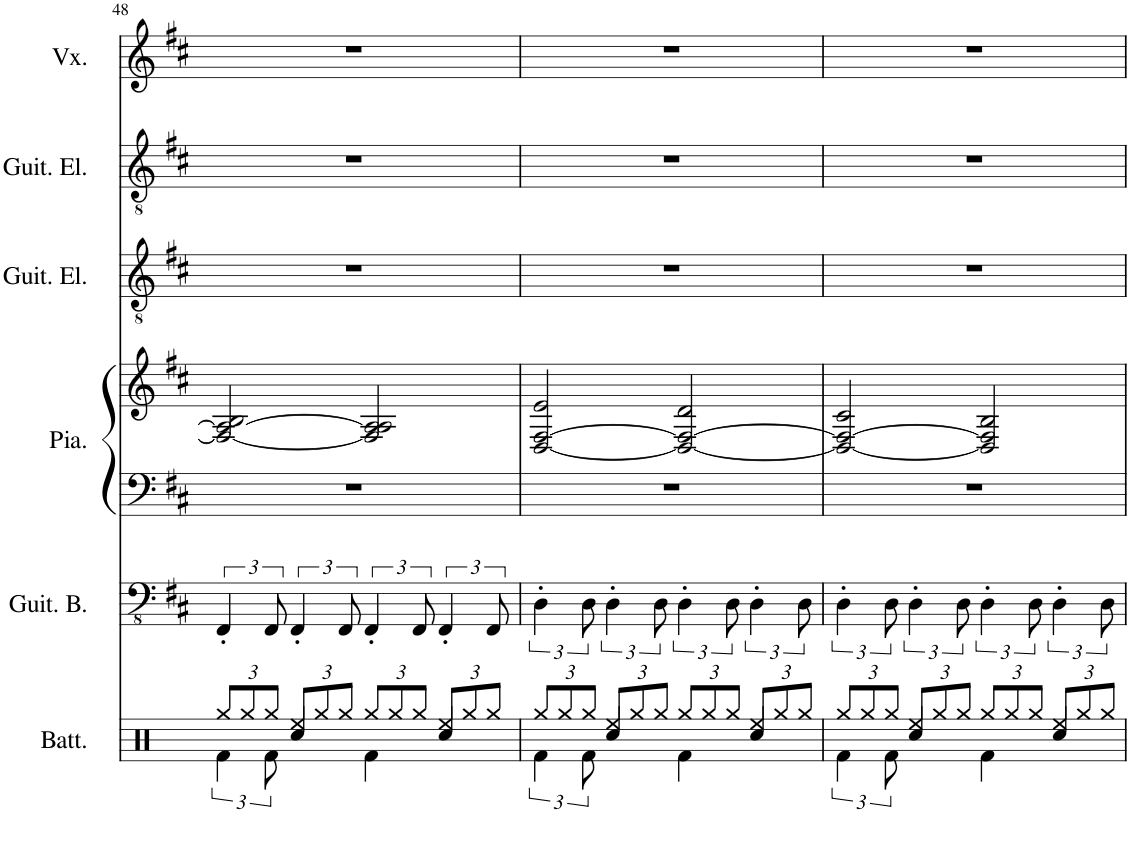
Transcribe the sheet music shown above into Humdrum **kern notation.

**kern	**kern	**kern	**kern	**kern	**kern	**kern
*part6	*part5	*part4	*part4	*part3	*part2	*part1
*staff7	*staff6	*staff5	*staff4	*staff3	*staff2	*staff1
*I"Batterie	*I"Guitare basse	*I"Piano	*	*I"Guitare électrique	*I"Guitare électrique	*I"Voix
*I'Batt.	*I'Guit. B.	*I'Pia.	*	*I'Guit. El.	*I'Guit. El.	*I'Vx.
!!LO:PB:g=z
*clefX	*clefFv4	*clefF4	*clefG2	*clefGv2	*clefGv2	*clefG2
*k[]	*k[f#c#]	*k[f#c#]	*k[f#c#]	*k[f#c#]	*k[f#c#]	*k[f#c#]
*M4/4	*M4/4	*M4/4	*M4/4	*M4/4	*M4/4	*M4/4
=48	=48	=48	=48	=48	=48	=48
*^	*	*	*	*	*	*
*Xbrackettup	*brackettup	*	*	*	*	*	*
12Rgg/L	6Rf\	6FFF#'/	1r	2F#/_ 2A/_ 2B/	1r	1r	1r
12Rgg/	.	.	.	.	.	.	.
12Rgg/J	12Rf\	12FFF#/	.	.	.	.	.
*Xbrackettup	*	*	*	*	*	*	*
12Ree/L	4Rcc/	6FFF#'/	.	.	.	.	.
12Rgg/	.	.	.	.	.	.	.
12Rgg/J	.	12FFF#/	.	.	.	.	.
12Rgg/L	4Rf\	6FFF#'/	.	2F#/] 2A/] 2A/	.	.	.
12Rgg/	.	.	.	.	.	.	.
12Rgg/J	.	12FFF#/	.	.	.	.	.
12Ree/L	4Rcc/	6FFF#'/	.	.	.	.	.
12Rgg/	.	.	.	.	.	.	.
12Rgg/J	.	12FFF#/	.	.	.	.	.
=49	=49	=49	=49	=49	=49	=49	=49
*	*brackettup	*	*	*	*	*	*
12Rgg/L	6Rf\	6DD'\	1r	[2D/ [2F#/ 2e/	1r	1r	1r
12Rgg/	.	.	.	.	.	.	.
12Rgg/J	12Rf\	12DD\	.	.	.	.	.
*Xbrackettup	*	*	*	*	*	*	*
12Ree/L	4Rcc/	6DD'\	.	.	.	.	.
12Rgg/	.	.	.	.	.	.	.
12Rgg/J	.	12DD\	.	.	.	.	.
12Rgg/L	4Rf\	6DD'\	.	2D/_ 2F#/_ 2d/	.	.	.
12Rgg/	.	.	.	.	.	.	.
12Rgg/J	.	12DD\	.	.	.	.	.
12Ree/L	4Rcc/	6DD'\	.	.	.	.	.
12Rgg/	.	.	.	.	.	.	.
12Rgg/J	.	12DD\	.	.	.	.	.
=50	=50	=50	=50	=50	=50	=50	=50
*	*brackettup	*	*	*	*	*	*
12Rgg/L	6Rf\	6DD'\	1r	2D/_ 2F#/_ 2c#/	1r	1r	1r
12Rgg/	.	.	.	.	.	.	.
12Rgg/J	12Rf\	12DD\	.	.	.	.	.
*Xbrackettup	*	*	*	*	*	*	*
12Ree/L	4Rcc/	6DD'\	.	.	.	.	.
12Rgg/	.	.	.	.	.	.	.
12Rgg/J	.	12DD\	.	.	.	.	.
12Rgg/L	4Rf\	6DD'\	.	2D/] 2F#/] 2B/	.	.	.
12Rgg/	.	.	.	.	.	.	.
12Rgg/J	.	12DD\	.	.	.	.	.
12Ree/L	4Rcc/	6DD'\	.	.	.	.	.
12Rgg/	.	.	.	.	.	.	.
12Rgg/J	.	12DD\	.	.	.	.	.
*v	*v	*	*	*	*	*	*
=	=	=	=	=	=	=
*-	*-	*-	*-	*-	*-	*-
